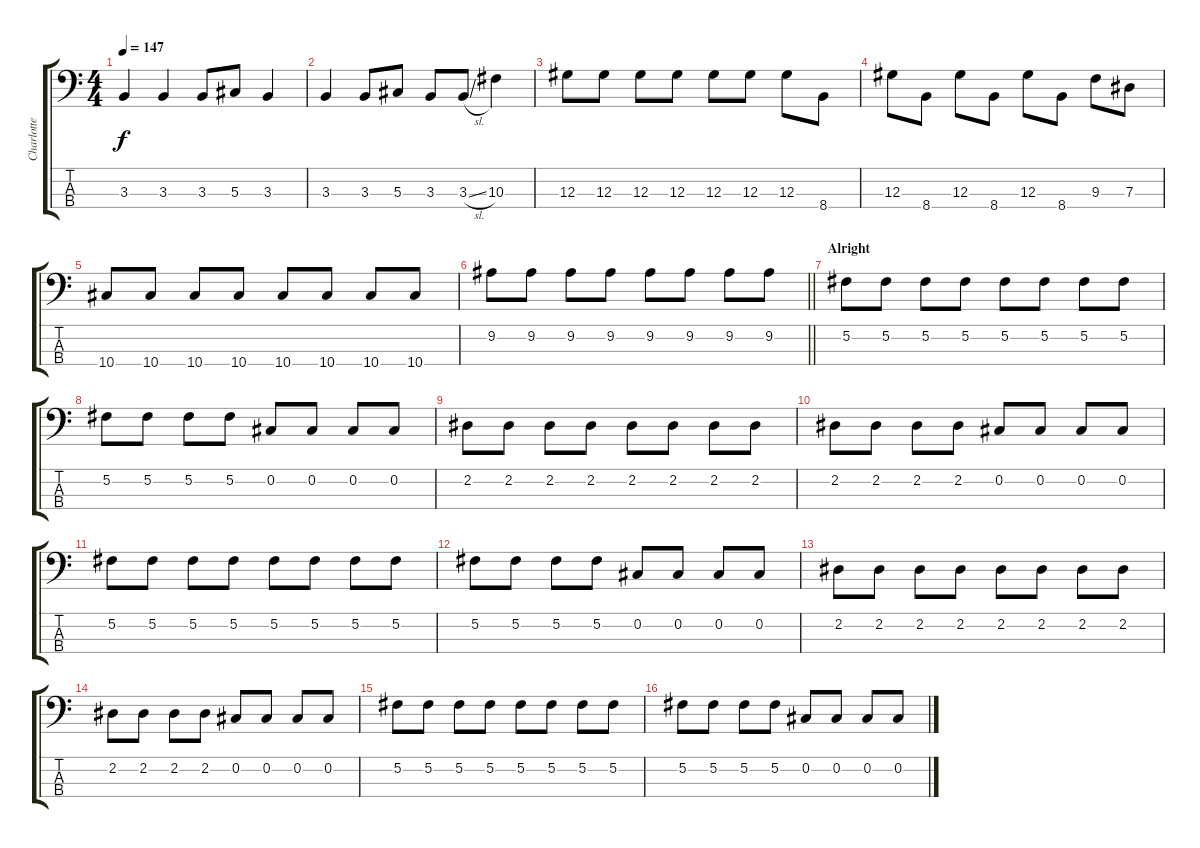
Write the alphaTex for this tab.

\track ("Charlotte" "Charlotte") {instrument electricbassfinger}
\staff {score tabs}
\tuning (Gb2 Db2 Ab1 Eb1) {hide}
\ts (4 4)
\tempo 147
\clef f4
\ks c
3.3.4{dy f} 3.3.4 3.3.8 5.3.8 3.3.4 |
3.3.4 3.3.8 5.3.8 3.3.8 3.3{sl}.8 10.3.4 |
12.3.8 12.3.8 12.3.8 12.3.8 12.3.8 12.3.8 12.3.8 8.4.8 |
12.3.8 8.4.8 12.3.8 8.4.8 12.3.8 8.4.8 9.3.8 7.3.8 |
10.4.8 10.4.8 10.4.8 10.4.8 10.4.8 10.4.8 10.4.8 10.4.8 |
\barLineRight lightlight
9.2.8 9.2.8 9.2.8 9.2.8 9.2.8 9.2.8 9.2.8 9.2.8 |
\section ("" "Alright")
5.2.8 5.2.8 5.2.8 5.2.8 5.2.8 5.2.8 5.2.8 5.2.8 |
5.2.8 5.2.8 5.2.8 5.2.8 0.2.8 0.2.8 0.2.8 0.2.8 |
2.2.8 2.2.8 2.2.8 2.2.8 2.2.8 2.2.8 2.2.8 2.2.8 |
2.2.8 2.2.8 2.2.8 2.2.8 0.2.8 0.2.8 0.2.8 0.2.8 |
5.2.8 5.2.8 5.2.8 5.2.8 5.2.8 5.2.8 5.2.8 5.2.8 |
5.2.8 5.2.8 5.2.8 5.2.8 0.2.8 0.2.8 0.2.8 0.2.8 |
2.2.8 2.2.8 2.2.8 2.2.8 2.2.8 2.2.8 2.2.8 2.2.8 |
2.2.8 2.2.8 2.2.8 2.2.8 0.2.8 0.2.8 0.2.8 0.2.8 |
5.2.8 5.2.8 5.2.8 5.2.8 5.2.8 5.2.8 5.2.8 5.2.8 |
5.2.8 5.2.8 5.2.8 5.2.8 0.2.8 0.2.8 0.2.8 0.2.8
